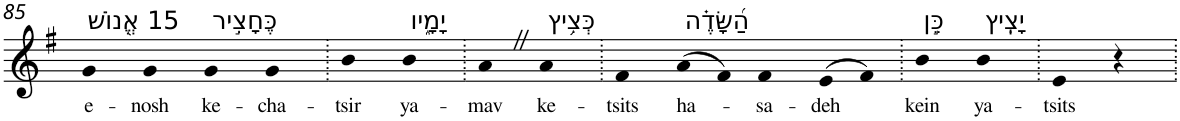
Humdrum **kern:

**kern	**text
*part1	*part1
*staff1	*staff1
*I"Piano	*
*I'Pno	*
!!LO:PB:g=z
*clefG2	*
*k[f#]	*
*G:	*
=85	=85
!LO:TX:a:t=15 אֱ֭נוֹשׁ	!
!	!LO:LY:b
4g	e-
!	!LO:LY:b
4g	-nosh
!LO:TX:a:t=כֶּחָצִ֣יר	!
!	!LO:LY:b
4g	ke-
!	!LO:LY:b
4g	-cha-
=86.	=86.
!	!LO:LY:b
4b	-tsir
!LO:TX:a:t=יָמָ֑יו	!
!	!LO:LY:b
4b	ya-
=87.	=87.
!	!LO:LY:b
4aZ	-mav
!LO:TX:a:t=כְּצִ֥יץ	!
!	!LO:LY:b
4a	ke-
=88.	=88.
!	!LO:LY:b
4f#	-tsits
!LO:TX:a:t=הַ֝שָּׂדֶ֗ה	!
!	!LO:LY:b
(>8a	ha-
8f#)	.
!	!LO:LY:b
4f#	-sa-
!	!LO:LY:b
(>8e	-deh
8f#)	.
=89.	=89.
!LO:TX:a:t=כֵּ֣ן	!
!	!LO:LY:b
4b	kein
!LO:TX:a:t=יָצִֽיץ	!
!	!LO:LY:b
4b	ya-
=90.	=90.
!	!LO:LY:b
4e	-tsits
4r	.
=.	=.
*-	*-
